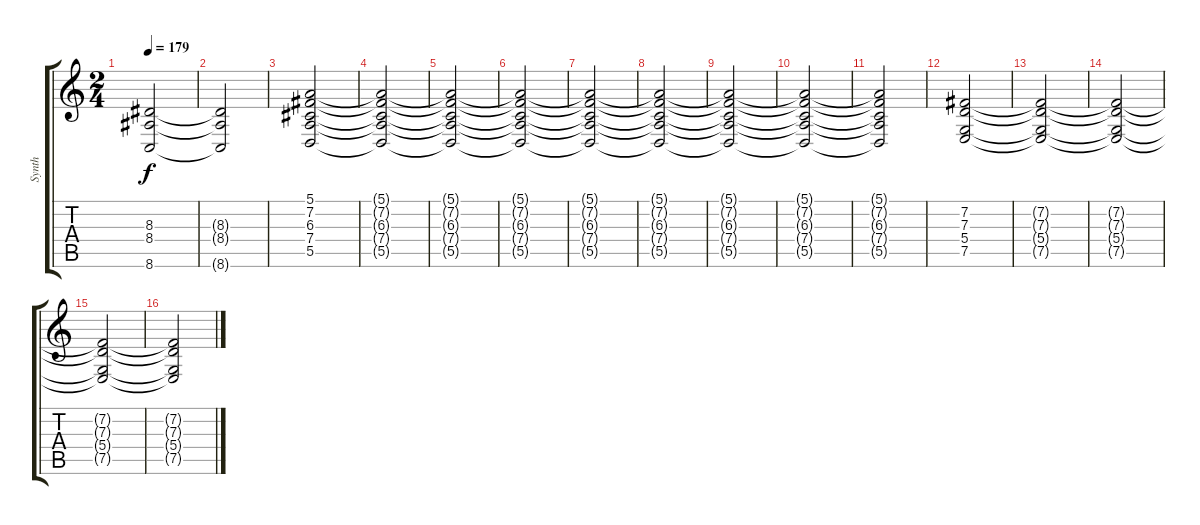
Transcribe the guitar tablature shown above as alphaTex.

\track ("Synth" "Synth") {instrument synthstrings1}
\staff {score tabs}
\tuning (E4 B3 G3 D3 A2 E2) {hide}
\ts (2 4)
\tempo 179
\clef g2
\ks c
(8.3{t} 8.4{t} 8.6{t}).2{dy f} |
(8.3{t} 8.4{t} 8.6{t}).2 |
(5.1 7.2 6.3 7.4 5.5).2 |
(5.1{t} 7.2{t} 6.3{t} 7.4{t} 5.5{t}).2 |
(5.1{t} 7.2{t} 6.3{t} 7.4{t} 5.5{t}).2 |
(5.1{t} 7.2{t} 6.3{t} 7.4{t} 5.5{t}).2 |
(5.1{t} 7.2{t} 6.3{t} 7.4{t} 5.5{t}).2 |
(5.1{t} 7.2{t} 6.3{t} 7.4{t} 5.5{t}).2 |
(5.1{t} 7.2{t} 6.3{t} 7.4{t} 5.5{t}).2 |
(5.1{t} 7.2{t} 6.3{t} 7.4{t} 5.5{t}).2 |
(5.1{t} 7.2{t} 6.3{t} 7.4{t} 5.5{t}).2 |
(7.2 7.3 5.4 7.5).2 |
(7.2{t} 7.3{t} 5.4{t} 7.5{t}).2 |
(7.2{t} 7.3{t} 5.4{t} 7.5{t}).2 |
(7.2{t} 7.3{t} 5.4{t} 7.5{t}).2 |
(7.2{t} 7.3{t} 5.4{t} 7.5{t}).2
